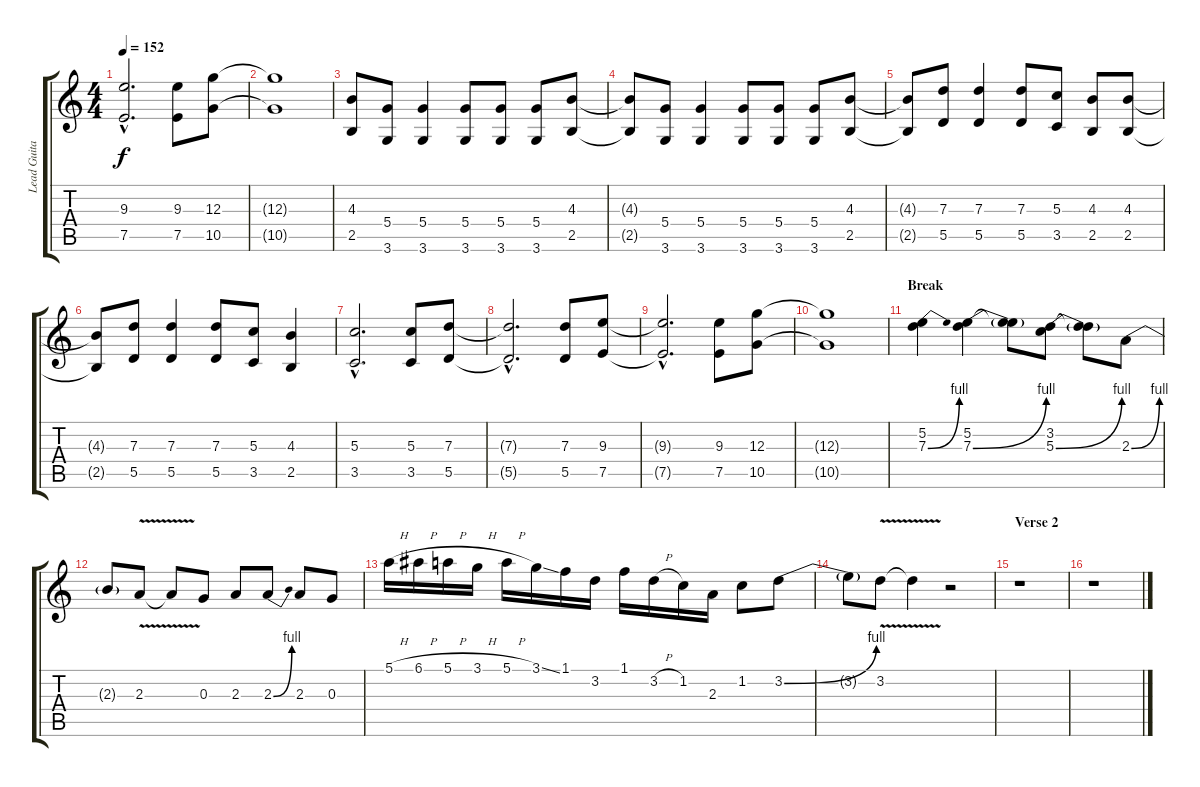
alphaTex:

\track ("Lead Guitar" "Lead Guita") {instrument overdrivenguitar}
\staff {score tabs}
\tuning (E4 B3 G3 D3 A2 E2) {hide}
\ts (4 4)
\tempo 152
\clef g2
\ks c
(9.3{hac t} 7.5{hac t}).2{d dy f volume 10} (9.3 7.5).8 (12.3 10.5).8 |
(12.3{t} 10.5{t}).1{volume 10} |
(4.3 2.5).8{volume 10} (5.4 3.6).8 (5.4 3.6).4 (5.4 3.6).8 (5.4 3.6).8 (5.4 3.6).8 (4.3 2.5).8 |
(4.3{t} 2.5{t}).8{volume 10} (5.4 3.6).8 (5.4 3.6).4 (5.4 3.6).8 (5.4 3.6).8 (5.4 3.6).8 (4.3 2.5).8 |
(4.3{t} 2.5{t}).8{volume 10} (7.3 5.5).8 (7.3 5.5).4 (7.3 5.5).8 (5.3 3.5).8 (4.3 2.5).8 (4.3 2.5).8 |
(4.3{t} 2.5{t}).8{volume 10} (7.3 5.5).8 (7.3 5.5).4 (7.3 5.5).8 (5.3 3.5).8 (4.3 2.5).4 |
(5.3{hac} 3.5{hac}).2{d volume 10} (5.3 3.5).8 (7.3 5.5).8 |
(7.3{hac t} 5.5{hac t}).2{d volume 10} (7.3 5.5).8 (9.3 7.5).8 |
(9.3{hac t} 7.5{hac t}).2{d volume 10} (9.3 7.5).8 (12.3 10.5).8 |
(12.3{t} 10.5{t}).1{volume 10} |
\section ("" "Break")
(5.2 7.3{be (bend 0 0 60 4)}).4{volume 16} (5.2 7.3{be (bend 0 0 60 4)}).4 (5.2{t} 7.3{t}).8 (3.2 5.3{be (bend 0 0 60 4)}).8 (3.2{t} 5.3{t}).8 2.3{be (bend 0 0 60 4)}.8 |
2.3{t}.8{volume 16} 2.3{v}.8 2.3{t}.8 0.3.8 2.3.8 2.3{be (bend 0 0 60 4)}.8 2.3.8 0.3.8 |
5.1{h}.16{volume 16} 6.1{h}.16 5.1{h}.16 3.1{h}.16 5.1{h}.16 3.1{ss}.16 1.1.16 3.2.16 1.1.16 3.2{h}.16 1.2.16 2.3.16 1.2.8 3.2{be (bend 0 0 60 4)}.8 |
3.2{t}.8{volume 16} 3.2{v}.8 3.2{t}.4 r.2 |
\section ("" "Verse 2")
r.1{volume 12} |
r.1
